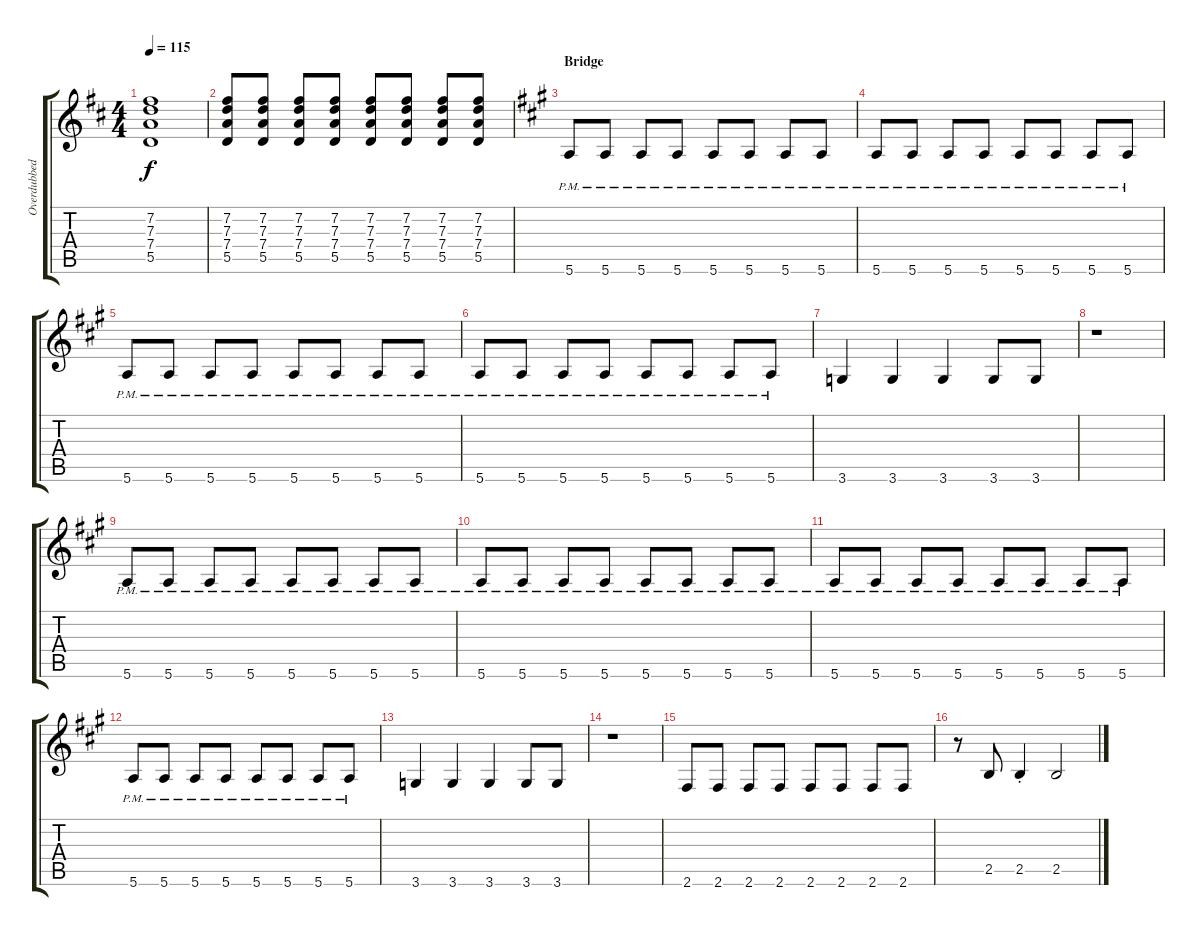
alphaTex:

\track ("Overdubbed" "Overdubbed") {instrument electricguitarclean}
\staff {score tabs}
\tuning (E4 B3 G3 D3 A2 E2) {hide}
\ts (4 4)
\tempo 115
\clef g2
\ks d
(7.2 7.3 7.4 5.5).1{dy f volume 8} |
(7.2 7.3 7.4 5.5).8{volume 10} (7.2 7.3 7.4 5.5).8 (7.2 7.3 7.4 5.5).8 (7.2 7.3 7.4 5.5).8 (7.2 7.3 7.4 5.5).8 (7.2 7.3 7.4 5.5).8 (7.2 7.3 7.4 5.5).8 (7.2 7.3 7.4 5.5).8 |
\section ("" "Bridge")
\ks a
5.6{pm}.8 5.6{pm}.8 5.6{pm}.8 5.6{pm}.8 5.6{pm}.8 5.6{pm}.8 5.6{pm}.8 5.6{pm}.8 |
5.6{pm}.8 5.6{pm}.8 5.6{pm}.8 5.6{pm}.8 5.6{pm}.8 5.6{pm}.8 5.6{pm}.8 5.6{pm}.8 |
5.6{pm}.8 5.6{pm}.8 5.6{pm}.8 5.6{pm}.8 5.6{pm}.8 5.6{pm}.8 5.6{pm}.8 5.6{pm}.8 |
5.6{pm}.8 5.6{pm}.8 5.6{pm}.8 5.6{pm}.8 5.6{pm}.8 5.6{pm}.8 5.6{pm}.8 5.6{pm}.8 |
3.6.4 3.6.4 3.6.4 3.6.8 3.6.8 |
r.1 |
5.6{pm}.8 5.6{pm}.8 5.6{pm}.8 5.6{pm}.8 5.6{pm}.8 5.6{pm}.8 5.6{pm}.8 5.6{pm}.8 |
5.6{pm}.8 5.6{pm}.8 5.6{pm}.8 5.6{pm}.8 5.6{pm}.8 5.6{pm}.8 5.6{pm}.8 5.6{pm}.8 |
5.6{pm}.8 5.6{pm}.8 5.6{pm}.8 5.6{pm}.8 5.6{pm}.8 5.6{pm}.8 5.6{pm}.8 5.6{pm}.8 |
5.6{pm}.8 5.6{pm}.8 5.6{pm}.8 5.6{pm}.8 5.6{pm}.8 5.6{pm}.8 5.6{pm}.8 5.6{pm}.8 |
3.6.4 3.6.4 3.6.4 3.6.8 3.6.8 |
r.1 |
2.6.8 2.6.8 2.6.8 2.6.8 2.6.8 2.6.8 2.6.8 2.6.8 |
r.8 2.5.8 2.5{st}.4 2.5.2
